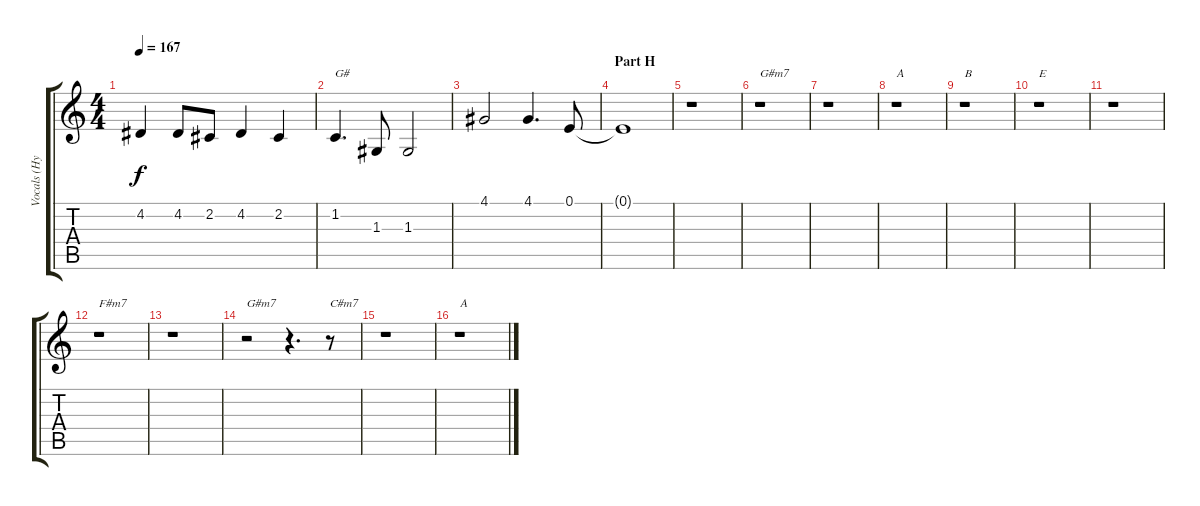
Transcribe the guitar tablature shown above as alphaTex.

\track ("Vocals (Hyde)" "Vocals (Hy") {mute instrument altosax}
\staff {score tabs}
\tuning (E4 B3 G3 D3 A2 E2) {hide}
\ts (4 4)
\tempo 167
\clef g2
\ks c
4.2{t}.4{dy f} 4.2.8 2.2.8 4.2.4 2.2.4 |
1.2.4{d txt "G#"} 1.3.8 1.3.2 |
4.1.2 4.1.4{d} 0.1.8 |
\section ("" "Part H")
0.1{t}.1 |
r.1 |
r.1{txt "G#m7"} |
r.1 |
r.1{txt "A"} |
r.1{txt "B"} |
r.1{txt "E"} |
r.1 |
r.1{txt "F#m7"} |
r.1 |
r.2{txt "G#m7"} r.4{d} r.8{txt "C#m7"} |
r.1 |
r.1{txt "A"}
